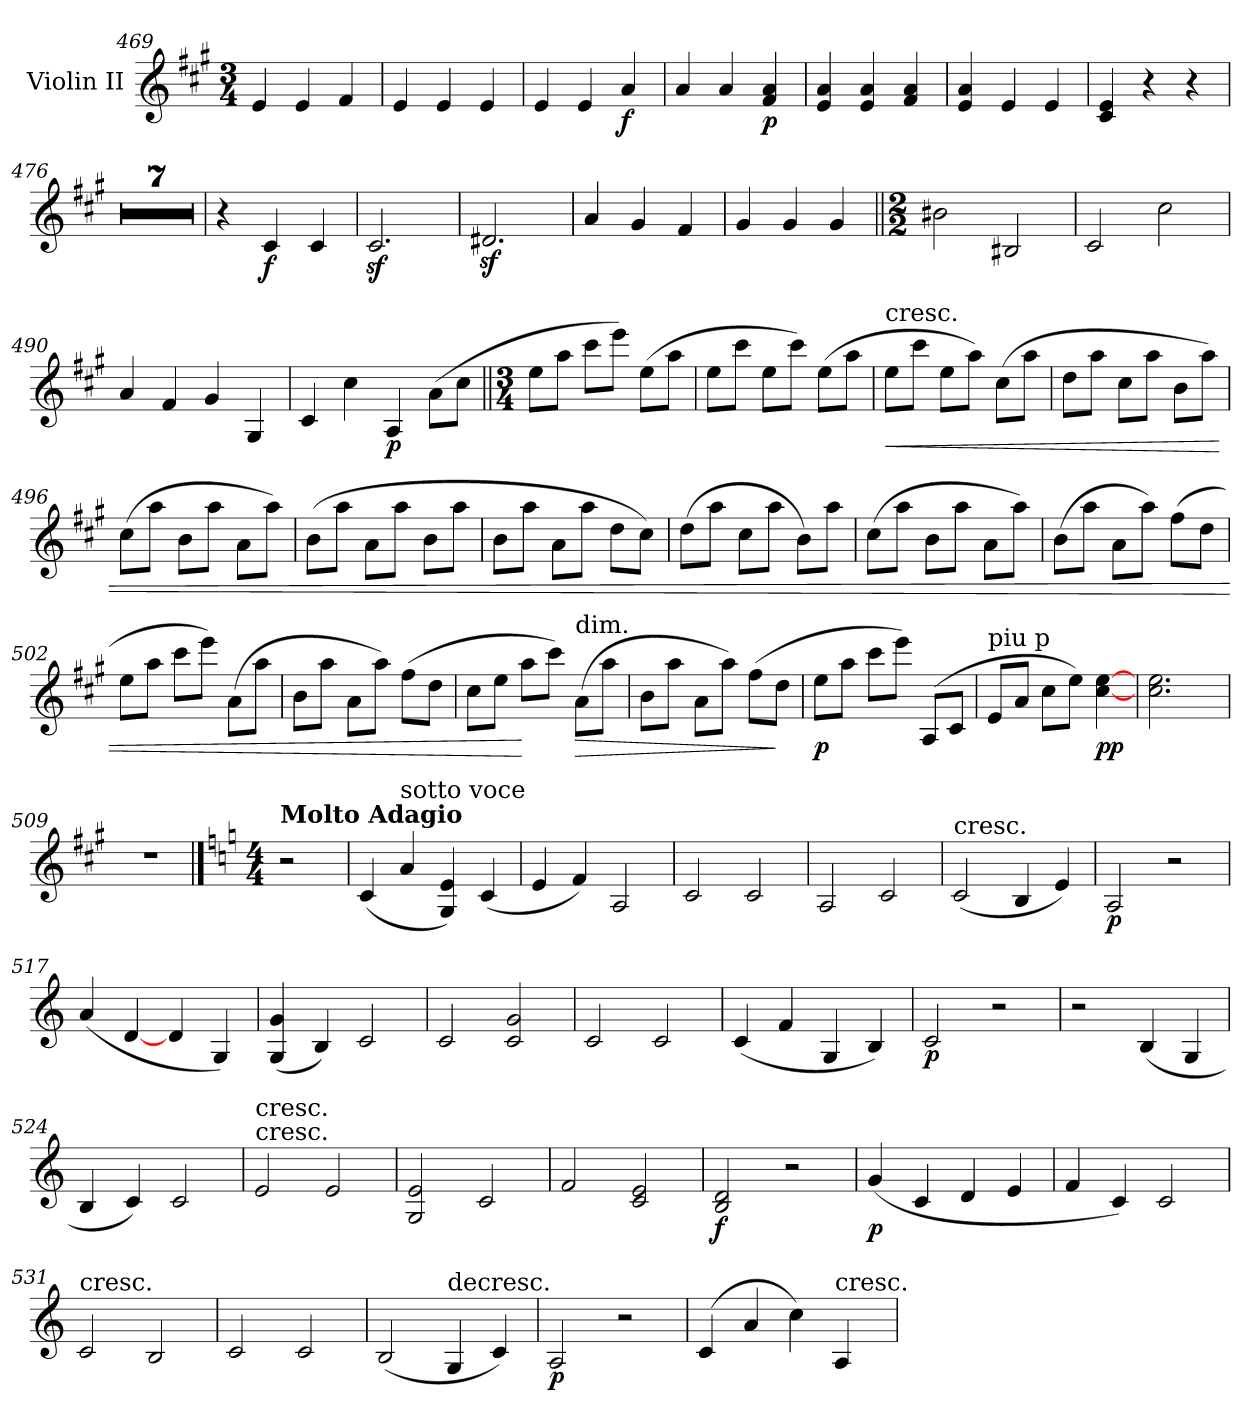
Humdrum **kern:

**kern	**dynam
*part1	*part1
*staff1	*staff1
*I"Violin II	*
*I'Vln	*
*clefG2	*
*k[f#c#g#]	*
*A:	*
*M3/4	*
=469	=469
4e	.
4e	.
4f#	.
=470	=470
4e	.
4e	.
4e	.
=471	=471
4e	.
4e	.
4a	f
=472	=472
4a	.
4a	.
4f# 4a	p
=473	=473
4e 4a	.
4e 4a	.
4f# 4a	.
=474	=474
4e 4a	.
4e	.
4e	.
=475	=475
4c# 4e	.
4r	.
4r	.
=476	=476
2.r	.
=477	=477
2.r	.
=478	=478
2.r	.
=479	=479
2.r	.
=480	=480
2.r	.
=481	=481
2.r	.
=482	=482
2.r	.
=483	=483
4r	.
4c#	f
4c#	.
=484	=484
2.c#z	.
=485	=485
2.d#Xz	.
=486	=486
4a	.
4g#	.
4f#	.
=487	=487
4g#	.
4g#	.
4g#	.
=488||	=488||
*M2/2	*
2b#X	.
2B#X	.
=489	=489
2c#	.
2cc#	.
=490	=490
4a	.
4f#	.
4g#	.
4G#	.
=491	=491
4c#	.
4cc#	.
4A	p
(8a\L	.
8cc#\J	.
=492||	=492||
*M3/4	*
8ee\L	.
8aa\J	.
8ccc#\L	.
8eee\J)	.
(8ee\L	.
8aa\J	.
=493	=493
8ee\L	.
8ccc#\J	.
8ee\L	.
8ccc#\J)	.
(8ee\L	.
8aa\J	.
=494	=494
!LO:TX:a:t=cresc.	!
!	!LO:HP:b
8ee\L	<
8ccc#\J	.
8ee\L	.
8aa\J)	.
(8cc#\L	.
8aa\J	.
=495	=495
8dd\L	.
8aa\J	.
8cc#\L	.
8aa\J	.
8b\L	.
8aa\J)	.
=496	=496
(8cc#\L	.
8aa\J	.
8b\L	.
8aa\J	.
8a\L	.
8aa\J)	.
=497	=497
(8b\L	.
8aa\J	.
8a\L	.
8aa\J	.
8b\L	.
8aa\J	.
=498	=498
8b\L	.
8aa\J	.
8a\L	.
8aa\J	.
8dd\L	.
8cc#\J)	.
=499	=499
(8dd\L	.
8aa\J	.
8cc#\L	.
8aa\J	.
8b\L)	.
8aa\J	.
=500	=500
(8cc#\L	.
8aa\J	.
8b\L	.
8aa\J	.
8a\L	.
8aa\J)	.
=501	=501
(8b\L	.
8aa\J	.
8a\L	.
8aa\J)	.
(8ff#\L	.
8dd\J	.
=502	=502
8ee\L	.
8aa\J	.
8ccc#\L	.
8eee\J)	.
(8a\L	.
8aa\J	.
=503	=503
8b\L	.
8aa\J	.
8a\L	.
8aa\J)	.
(8ff#\L	.
8dd\J	.
=504	=504
8cc#\L	.
8ee\J	.
8aa\L	[
8ccc#\J)	.
!LO:TX:a:t=dim.	!
!	!LO:HP:b
(8a\L	>
8aa\J	.
=505	=505
8b\L	.
8aa\J	.
8a\L	.
8aa\J)	.
(8ff#\L	.
8dd\J	]
=506	=506
8ee\L	p
8aa\J	.
8ccc#\L	.
8eee\J)	.
(8A/L	.
8c#/J	.
=507	=507
!LO:TX:a:t=piu p	!
8e/L	.
8a/J	.
8cc#\L	.
8ee\J)	.
[4cc# [4ee	pp
=508	=508
2.cc# 2.ee	.
=509	=509
2.r	.
==510	==510
*k[]	*
*C:	*
*M4/4	*
!LO:TX:a:B:t=Molto Adagio	!
2r	.
=511	=511
(4c	.
!LO:TX:a:t=sotto voce	!
4a	.
4G 4e)	.
(4c	.
=512	=512
4e	.
4f)	.
2A	.
=513	=513
2c	.
2c	.
=514	=514
2A	.
2c	.
=515	=515
!LO:TX:a:t=cresc.	!
(2c	.
4B	.
4e)	.
=516	=516
2A	p
2r	.
=517	=517
(4a	.
[4d	.
4d	.
4G)	.
=518	=518
(4G 4g	.
4B)	.
2c	.
=519	=519
2c	.
2c 2g	.
=520	=520
2c	.
2c	.
=521	=521
(4c	.
4f	.
4G	.
4B)	.
=522	=522
2c	p
2r	.
=523	=523
2r	.
(4B	.
4G	.
=524	=524
4B	.
4c)	.
2c	.
=525	=525
!LO:TX:t=cresc.	!
!LO:TX:a:t=cresc.	!
2e	.
2e	.
=526	=526
2G 2e	.
2c	.
=527	=527
2f	.
2c 2e	.
=528	=528
2B 2d	f
2r	.
=529	=529
(4g	p
4c	.
4d	.
4e	.
=530	=530
4f	.
4c)	.
2c	.
=531	=531
!LO:TX:a:t=cresc.	!
2c	.
2B	.
=532	=532
2c	.
2c	.
=533	=533
(2B	.
!LO:TX:t=decresc.	!
4G	.
4c)	.
=534	=534
2A	p
2r	.
=535	=535
(4c	.
4a	.
4cc)	.
!LO:TX:a:t=cresc.	!
4A	.
=	=
*-	*-
